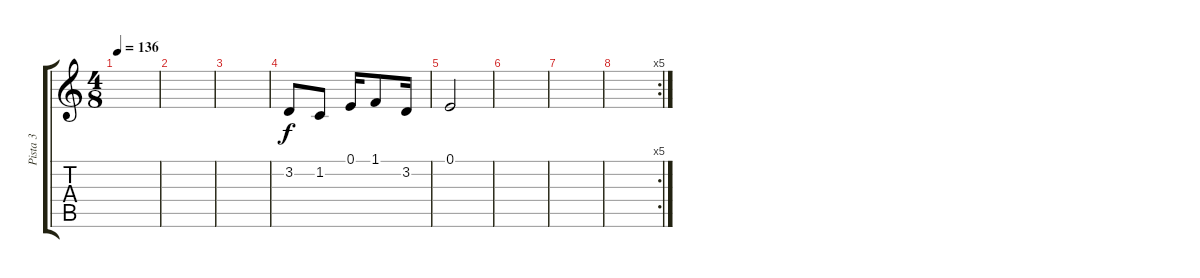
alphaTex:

\track ("Pista 3" "Pista 3") {instrument flute}
\staff {score tabs}
\tuning (E4 B3 G3 D3 A2 E2) {hide}
\ts (4 8)
\tempo 136
\clef g2
\ks c
|
|
|
3.2.8 1.2.8 0.1.16 1.1.8 3.2.16 |
0.1.2 |
|
|
\rc 5
